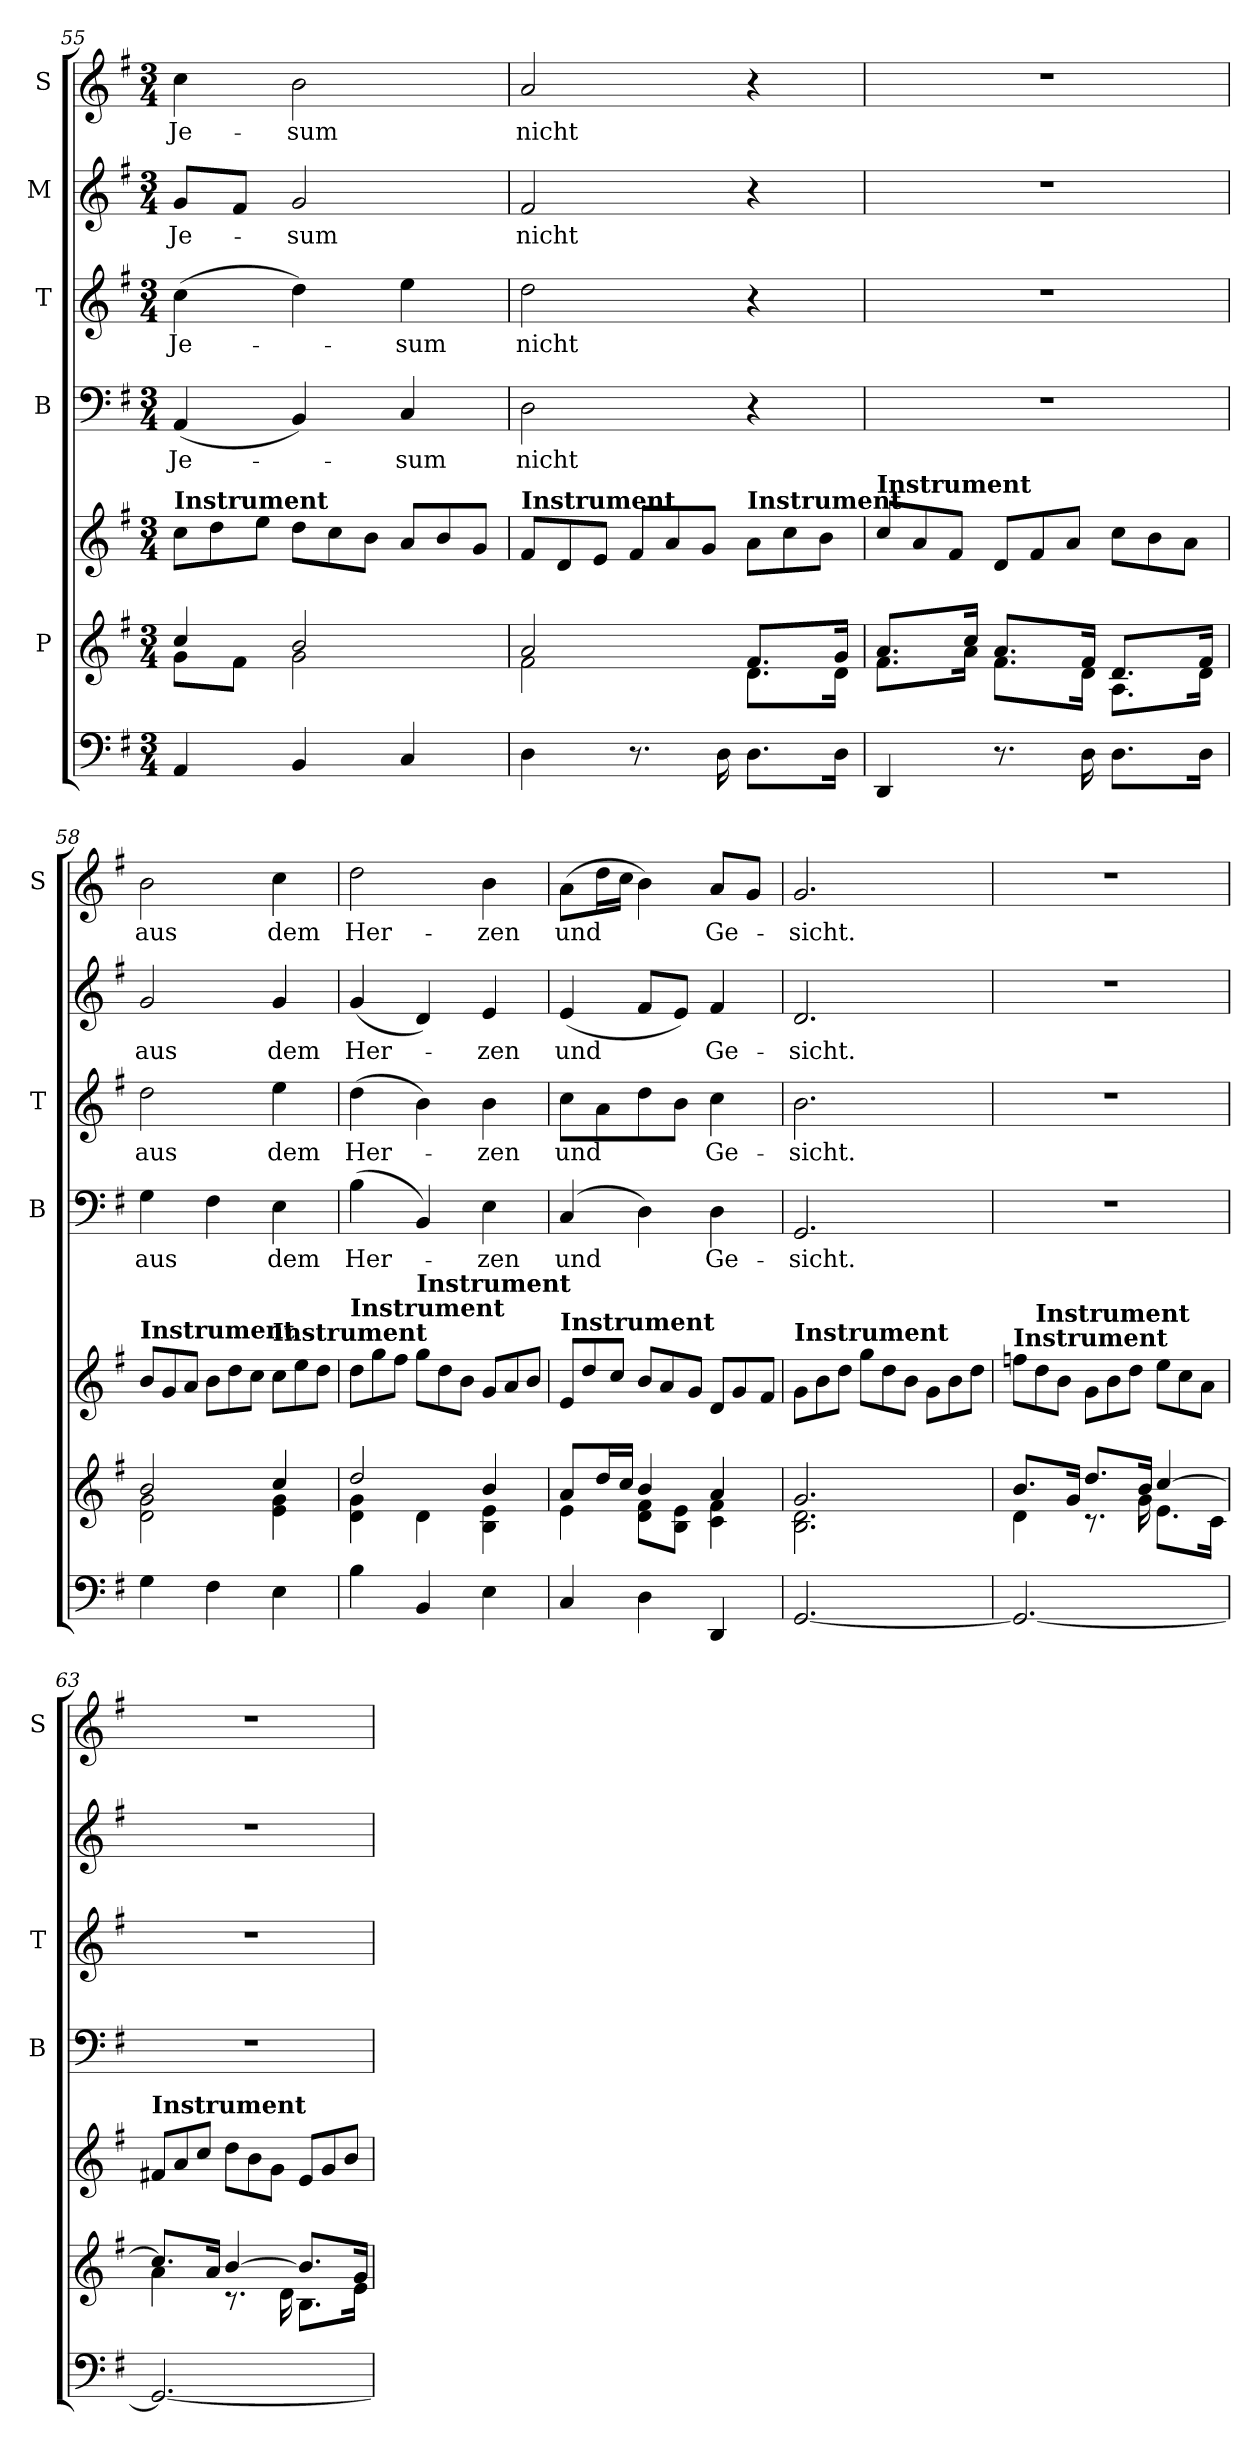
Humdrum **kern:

**kern	**kern	**kern	**kern	**text	**kern	**text	**kern	**text	**kern	**text
*part6	*part5	*part5	*part4	*part4	*part3	*part3	*part2	*part2	*part1	*part1
*staff7	*staff6	*staff5	*staff4	*staff4	*staff3	*staff3	*staff2	*staff2	*staff1	*staff1
*	*I"P	*	*I"B	*	*I"T	*	*I"M	*	*I"S	*
*	*	*	*I'B	*	*I'T	*	*	*	*I'S	*
*clefF4	*clefG2	*clefG2	*clefF4	*	*clefG2	*	*clefG2	*	*clefG2	*
*ITrd7c12	*	*	*	*	*	*	*	*	*	*
*k[f#]	*k[f#]	*k[f#]	*k[f#]	*	*k[f#]	*	*k[f#]	*	*k[f#]	*
*G:	*G:	*G:	*G:	*	*G:	*	*G:	*	*G:	*
*M3/4	*M3/4	*M3/4	*M3/4	*	*M3/4	*	*M3/4	*	*M3/4	*
=55	=55	=55	=55	=55	=55	=55	=55	=55	=55	=55
*	*^	*	*	*	*	*	*	*	*	*
*	*	*	*Xtuplet	*	*	*	*	*	*	*	*
!	!	!	!LO:TX:a:B:t=Instrument	!	!	!	!	!	!	!	!
4AAA/	4cc/	8g\L	12cc\L	(4AA/	Je-	(>4cc\	Je-	8g/L	Je-	4cc\	Je-
.	.	.	12dd\	.	.	.	.	.	.	.	.
.	.	8f#\J	.	.	.	.	.	8f#/J	.	.	.
.	.	.	12ee\J	.	.	.	.	.	.	.	.
4BBB/	2b/	2g\	12dd\L	4BB/)	.	4dd\)	.	2g/	-sum	2b\	-sum
.	.	.	12cc\	.	.	.	.	.	.	.	.
.	.	.	12b\J	.	.	.	.	.	.	.	.
4CC/	.	.	12a/L	4C/	-sum	4ee\	-sum	.	.	.	.
.	.	.	12b/	.	.	.	.	.	.	.	.
.	.	.	12g/J	.	.	.	.	.	.	.	.
=56	=56	=56	=56	=56	=56	=56	=56	=56	=56	=56	=56
!	!	!	!LO:TX:a:B:t=Instrument	!	!	!	!	!	!	!	!
4DD\	2a/	2f#\	12f#/L	2D\	nicht	2dd\	nicht	2f#/	nicht	2a/	nicht
.	.	.	12d/	.	.	.	.	.	.	.	.
.	.	.	12e/J	.	.	.	.	.	.	.	.
8.r	.	.	12f#/L	.	.	.	.	.	.	.	.
.	.	.	12a/	.	.	.	.	.	.	.	.
.	.	.	12g/J	.	.	.	.	.	.	.	.
16DD\	.	.	.	.	.	.	.	.	.	.	.
!	!	!	!LO:TX:a:B:t=Instrument	!	!	!	!	!	!	!	!
8.DD\L	8.f#/L	8.d\L	12a\L	4r	.	4r	.	4r	.	4r	.
.	.	.	12cc\	.	.	.	.	.	.	.	.
.	.	.	12b\J	.	.	.	.	.	.	.	.
16DD\Jk	16g/Jk	16d\Jk	.	.	.	.	.	.	.	.	.
=57	=57	=57	=57	=57	=57	=57	=57	=57	=57	=57	=57
!	!	!	!LO:TX:a:B:t=Instrument	!	!	!	!	!	!	!	!
4DDD/	8.a/L	8.f#\L	12cc/L	2.r	.	2.r	.	2.r	.	2.r	.
.	.	.	12a/	.	.	.	.	.	.	.	.
.	.	.	12f#/J	.	.	.	.	.	.	.	.
.	16cc/Jk	16a\Jk	.	.	.	.	.	.	.	.	.
8.r	8.a/L	8.f#\L	12d/L	.	.	.	.	.	.	.	.
.	.	.	12f#/	.	.	.	.	.	.	.	.
.	.	.	12a/J	.	.	.	.	.	.	.	.
16DD\	16f#/Jk	16d\Jk	.	.	.	.	.	.	.	.	.
8.DD\L	8.d/L	8.A\L	12cc\L	.	.	.	.	.	.	.	.
.	.	.	12b\	.	.	.	.	.	.	.	.
.	.	.	12a\J	.	.	.	.	.	.	.	.
16DD\Jk	16f#/Jk	16d\Jk	.	.	.	.	.	.	.	.	.
=58	=58	=58	=58	=58	=58	=58	=58	=58	=58	=58	=58
!	!	!	!LO:TX:a:B:t=Instrument	!	!	!	!	!	!	!	!
4GG\	2b/	2d\ 2g\	12b/L	4G\	aus	2dd\	aus	2g/	aus	2b\	aus
.	.	.	12g/	.	.	.	.	.	.	.	.
.	.	.	12a/J	.	.	.	.	.	.	.	.
4FF#\	.	.	12b\L	4F#\	.	.	.	.	.	.	.
.	.	.	12dd\	.	.	.	.	.	.	.	.
.	.	.	12cc\J	.	.	.	.	.	.	.	.
!	!	!	!LO:TX:a:B:t=Instrument	!	!	!	!	!	!	!	!
4EE\	4cc/	4e\ 4g\	12cc\L	4E\	dem	4ee\	dem	4g/	dem	4cc\	dem
.	.	.	12ee\	.	.	.	.	.	.	.	.
.	.	.	12dd\J	.	.	.	.	.	.	.	.
!!LO:LB:g=z
=59	=59	=59	=59	=59	=59	=59	=59	=59	=59	=59	=59
!	!	!	!LO:TX:a:B:t=Instrument	!	!	!	!	!	!	!	!
4BB\	2dd/	4d\ 4g\	12dd\L	(>4B\	Her-	(>4dd\	Her-	(4g/	Her-	2dd\	Her-
.	.	.	12gg\	.	.	.	.	.	.	.	.
.	.	.	12ff#\J	.	.	.	.	.	.	.	.
!	!	!	!LO:TX:a:B:t=Instrument	!	!	!	!	!	!	!	!
4BBB/	.	4d\	12gg\L	4BB/)	.	4b\)	.	4d/)	.	.	.
.	.	.	12dd\	.	.	.	.	.	.	.	.
.	.	.	12b\J	.	.	.	.	.	.	.	.
4EE\	4b/	4B\ 4e\	12g/L	4E\	-zen	4b\	-zen	4e/	-zen	4b\	-zen
.	.	.	12a/	.	.	.	.	.	.	.	.
.	.	.	12b/J	.	.	.	.	.	.	.	.
!!LO:PB:g=z
=60	=60	=60	=60	=60	=60	=60	=60	=60	=60	=60	=60
!	!	!	!LO:TX:a:B:t=Instrument	!	!	!	!	!	!	!	!
4CC/	8a/L	4e\	12e/L	(>4C/	und	8cc\L	und	(4e/	und	(>8a\L	und
.	.	.	12dd/	.	.	.	.	.	.	.	.
.	16dd/L	.	.	.	.	8a\	.	.	.	16dd\L	.
.	.	.	12cc/J	.	.	.	.	.	.	.	.
.	16cc/JJ	.	.	.	.	.	.	.	.	16cc\JJ	.
4DD\	4b/	8d\ 8f#\L	12b/L	4D\)	.	8dd\	.	8f#/L	.	4b\)	.
.	.	.	12a/	.	.	.	.	.	.	.	.
.	.	8B\ 8e\J	.	.	.	8b\J	.	8e/J)	.	.	.
.	.	.	12g/J	.	.	.	.	.	.	.	.
4DDD/	4a/	4c\ 4f#\	12d/L	4D\	Ge-	4cc\	Ge-	4f#/	Ge-	8a/L	Ge-
.	.	.	12g/	.	.	.	.	.	.	.	.
.	.	.	.	.	.	.	.	.	.	8g/J	.
.	.	.	12f#/J	.	.	.	.	.	.	.	.
=61	=61	=61	=61	=61	=61	=61	=61	=61	=61	=61	=61
!	!	!	!LO:TX:a:B:t=Instrument	!	!	!	!	!	!	!	!
[2.GGG/	2.g/	2.B\ 2.d\	12g\L	2.GG/	-sicht.	2.b\	-sicht.	2.d/	-sicht.	2.g/	-sicht.
.	.	.	12b\	.	.	.	.	.	.	.	.
.	.	.	12dd\J	.	.	.	.	.	.	.	.
.	.	.	12gg\L	.	.	.	.	.	.	.	.
.	.	.	12dd\	.	.	.	.	.	.	.	.
.	.	.	12b\J	.	.	.	.	.	.	.	.
.	.	.	12g\L	.	.	.	.	.	.	.	.
.	.	.	12b\	.	.	.	.	.	.	.	.
.	.	.	12dd\J	.	.	.	.	.	.	.	.
=62	=62	=62	=62	=62	=62	=62	=62	=62	=62	=62	=62
!	!	!	!LO:TX:a:B:t=Instrument	!	!	!	!	!	!	!	!
2.GGG/_	8.b/L	4d\	12ffn\L	2.r	.	2.r	.	2.r	.	2.r	.
!	!	!	!LO:TX:a:B:t=Instrument	!	!	!	!	!	!	!	!
.	.	.	12dd\	.	.	.	.	.	.	.	.
.	.	.	12b\J	.	.	.	.	.	.	.	.
.	16g/Jk	.	.	.	.	.	.	.	.	.	.
.	8.dd/L	8.rc	12g\L	.	.	.	.	.	.	.	.
.	.	.	12b\	.	.	.	.	.	.	.	.
.	.	.	12dd\J	.	.	.	.	.	.	.	.
.	16b/Jk	16g\	.	.	.	.	.	.	.	.	.
.	[4cc/	8.e\L	12ee\L	.	.	.	.	.	.	.	.
.	.	.	12cc\	.	.	.	.	.	.	.	.
.	.	.	12a\J	.	.	.	.	.	.	.	.
.	.	16c\Jk	.	.	.	.	.	.	.	.	.
=63	=63	=63	=63	=63	=63	=63	=63	=63	=63	=63	=63
!	!	!	!LO:TX:a:B:t=Instrument	!	!	!	!	!	!	!	!
2.GGG/_	8.cc/L]	4a\	12f#X/L	2.r	.	2.r	.	2.r	.	2.r	.
.	.	.	12a/	.	.	.	.	.	.	.	.
.	.	.	12cc/J	.	.	.	.	.	.	.	.
.	16a/Jk	.	.	.	.	.	.	.	.	.	.
.	[4b/	8.rc	12dd\L	.	.	.	.	.	.	.	.
.	.	.	12b\	.	.	.	.	.	.	.	.
.	.	.	12g\J	.	.	.	.	.	.	.	.
.	.	16d\	.	.	.	.	.	.	.	.	.
.	8.b/L]	8.B\L	12e/L	.	.	.	.	.	.	.	.
.	.	.	12g/	.	.	.	.	.	.	.	.
.	.	.	12b/J	.	.	.	.	.	.	.	.
.	16g/Jk	16e\Jk	.	.	.	.	.	.	.	.	.
*	*v	*v	*	*	*	*	*	*	*	*	*
=	=	=	=	=	=	=	=	=	=	=
*-	*-	*-	*-	*-	*-	*-	*-	*-	*-	*-
